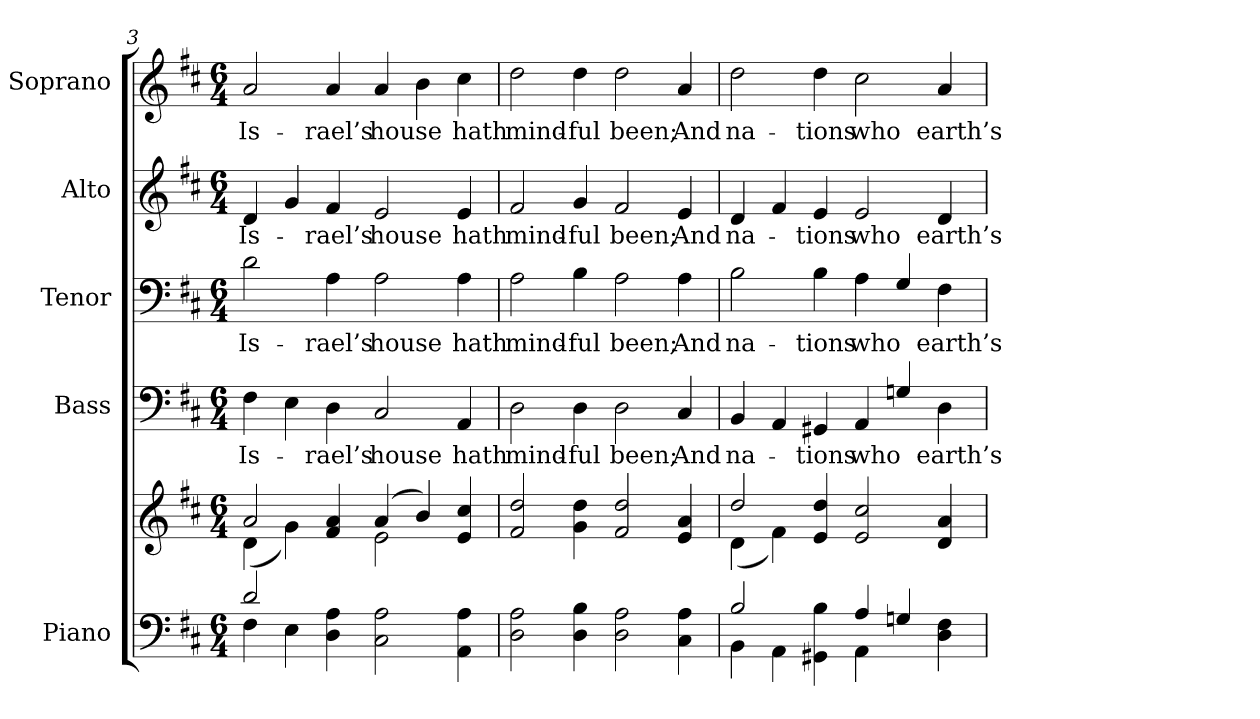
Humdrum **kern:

**kern	**kern	**kern	**text	**kern	**text	**kern	**text	**kern	**text
*part5	*part5	*part4	*part4	*part3	*part3	*part2	*part2	*part1	*part1
*staff6	*staff5	*staff4	*staff4	*staff3	*staff3	*staff2	*staff2	*staff1	*staff1
*I"Piano	*	*I"Bass	*	*I"Tenor	*	*I"Alto	*	*I"Soprano	*
*I'Pno.	*	*I'B.	*	*I'T.	*	*I'A.	*	*I'S.	*
!!LO:LB:g=z
*clefF4	*clefG2	*clefF4	*	*clefF4	*	*clefG2	*	*clefG2	*
*k[f#c#]	*k[f#c#]	*k[f#c#]	*	*k[f#c#]	*	*k[f#c#]	*	*k[f#c#]	*
*D:	*D:	*D:	*	*D:	*	*D:	*	*D:	*
*M6/4	*M6/4	*M6/4	*	*M6/4	*	*M6/4	*	*M6/4	*
=3	=3	=3	=3	=3	=3	=3	=3	=3	=3
*^	*^	*	*	*	*	*	*	*	*
!	!	!	!	!	!LO:LY:b:color=#000000	!	!	!	!	!	!
!	!	!	!	!	!	!	!LO:LY:b:color=#000000	!	!	!	!
!	!	!	!	!	!	!	!	!	!LO:LY:b:color=#000000	!	!
!	!	!	!	!	!	!	!	!	!	!	!LO:LY:b:color=#000000
2di/	4F#i\	2ai/	(4di\	4F#i\	Is-	2di\	Is-	4di/	Is-	2ai/	Is-
.	4Ei\	.	4gi\)	4Ei\	.	.	.	4gi/	.	.	.
!	!	!	!	!	!LO:LY:b:color=#000000	!	!	!	!	!	!
!	!	!	!	!	!	!	!LO:LY:b:color=#000000	!	!	!	!
!	!	!	!	!	!	!	!	!	!LO:LY:b:color=#000000	!	!
!	!	!	!	!	!	!	!	!	!	!	!LO:LY:b:color=#000000
4Di\ 4Ai	4ryy	4f#i/ 4ai	4ryy	4Di\	-rael’s	4Ai\	-rael’s	4f#i/	-rael’s	4ai/	-rael’s
!	!	!	!	!	!LO:LY:b:color=#000000	!	!	!	!	!	!
!	!	!	!	!	!	!	!LO:LY:b:color=#000000	!	!	!	!
!	!	!	!	!	!	!	!	!	!LO:LY:b:color=#000000	!	!
!	!	!	!	!	!	!	!	!	!	!	!LO:LY:b:color=#000000
2C#i\ 2Ai	2.ryy	(4ai/	2ei\	2C#i/	house	2Ai\	house	2ei/	house	4ai/	house
.	.	4bi/)	.	.	.	.	.	.	.	4bi\	.
!	!	!	!	!	!LO:LY:b:color=#000000	!	!	!	!	!	!
!	!	!	!	!	!	!	!LO:LY:b:color=#000000	!	!	!	!
!	!	!	!	!	!	!	!	!	!LO:LY:b:color=#000000	!	!
!	!	!	!	!	!	!	!	!	!	!	!LO:LY:b:color=#000000
4AAi\ 4Ai	.	4ei/ 4cc#i	4ryy	4AAi/	hath	4Ai\	hath	4ei/	hath	4cc#i\	hath
*v	*v	*	*	*	*	*	*	*	*	*	*
*	*v	*v	*	*	*	*	*	*	*	*
=4	=4	=4	=4	=4	=4	=4	=4	=4	=4
*	*^	*	*	*	*	*	*	*	*
!	!	!	!	!LO:LY:b:color=#000000	!	!	!	!	!	!
*	*v	*v	*	*	*	*	*	*	*	*
*	*^	*	*	*	*	*	*	*	*
!	!	!	!	!	!	!LO:LY:b:color=#000000	!	!	!	!
*	*v	*v	*	*	*	*	*	*	*	*
*	*^	*	*	*	*	*	*	*	*
!	!	!	!	!	!	!	!	!LO:LY:b:color=#000000	!	!
*	*v	*v	*	*	*	*	*	*	*	*
*	*^	*	*	*	*	*	*	*	*
!	!	!	!	!	!	!	!	!	!	!LO:LY:b:color=#000000
*	*v	*v	*	*	*	*	*	*	*	*
2Di\ 2Ai	2f#i/ 2ddi	2Di\	mind-	2Ai\	mind-	2f#i/	mind-	2ddi\	mind-
!	!	!	!LO:LY:b:color=#000000	!	!	!	!	!	!
!	!	!	!	!	!LO:LY:b:color=#000000	!	!	!	!
!	!	!	!	!	!	!	!LO:LY:b:color=#000000	!	!
!	!	!	!	!	!	!	!	!	!LO:LY:b:color=#000000
4Di\ 4Bi	4gi\ 4ddi	4Di\	-ful	4Bi\	-ful	4gi/	-ful	4ddi\	-ful
!	!	!	!LO:LY:b:color=#000000	!	!	!	!	!	!
!	!	!	!	!	!LO:LY:b:color=#000000	!	!	!	!
!	!	!	!	!	!	!	!LO:LY:b:color=#000000	!	!
!	!	!	!	!	!	!	!	!	!LO:LY:b:color=#000000
2Di\ 2Ai	2f#i/ 2ddi	2Di\	been;	2Ai\	been;	2f#i/	been;	2ddi\	been;
!	!	!	!LO:LY:b:color=#000000	!	!	!	!	!	!
!	!	!	!	!	!LO:LY:b:color=#000000	!	!	!	!
!	!	!	!	!	!	!	!LO:LY:b:color=#000000	!	!
!	!	!	!	!	!	!	!	!	!LO:LY:b:color=#000000
4C#i\ 4Ai	4ei/ 4ai	4C#i/	And	4Ai\	And	4ei/	And	4ai/	And
!!LO:PB:g=z
=5	=5	=5	=5	=5	=5	=5	=5	=5	=5
*^	*^	*	*	*	*	*	*	*	*
!	!	!	!	!	!LO:LY:b:color=#000000	!	!	!	!	!	!
!	!	!	!	!	!	!	!LO:LY:b:color=#000000	!	!	!	!
!	!	!	!	!	!	!	!	!	!LO:LY:b:color=#000000	!	!
!	!	!	!	!	!	!	!	!	!	!	!LO:LY:b:color=#000000
2Bi/	4BBi\	2ddi/	(4di\	4BBi/	na-	2Bi\	na-	4di/	na-	2ddi\	na-
.	4AAi\	.	4f#i\)	4AAi/	.	.	.	4f#i/	.	.	.
!	!	!	!	!	!LO:LY:b:color=#000000	!	!	!	!	!	!
!	!	!	!	!	!	!	!LO:LY:b:color=#000000	!	!	!	!
!	!	!	!	!	!	!	!	!	!LO:LY:b:color=#000000	!	!
!	!	!	!	!	!	!	!	!	!	!	!LO:LY:b:color=#000000
4GG#Xi\ 4Bi	4ryy	4ei/ 4ddi	4ryy	4GG#Xi/	-tions	4Bi\	-tions	4ei/	-tions	4ddi\	-tions
!	!	!	!	!	!LO:LY:b:color=#000000	!	!	!	!	!	!
!	!	!	!	!	!	!	!LO:LY:b:color=#000000	!	!	!	!
!	!	!	!	!	!	!	!	!	!LO:LY:b:color=#000000	!	!
!	!	!	!	!	!	!	!	!	!	!	!LO:LY:b:color=#000000
4Ai/	4AAi\	2ei/ 2cc#i	2.ryy	4AAi/	who	4Ai\	who	2ei/	who	2cc#i\	who
4Gni/	4ryy	.	.	4Gni/	.	4Gi/	.	.	.	.	.
!	!	!	!	!	!LO:LY:b:color=#000000	!	!	!	!	!	!
!	!	!	!	!	!	!	!LO:LY:b:color=#000000	!	!	!	!
!	!	!	!	!	!	!	!	!	!LO:LY:b:color=#000000	!	!
!	!	!	!	!	!	!	!	!	!	!	!LO:LY:b:color=#000000
4Di\ 4F#i	4ryy	4di/ 4ai	.	4Di\	earth’s	4F#i\	earth’s	4di/	earth’s	4ai/	earth’s
*v	*v	*	*	*	*	*	*	*	*	*	*
*	*v	*v	*	*	*	*	*	*	*	*
=	=	=	=	=	=	=	=	=	=
*-	*-	*-	*-	*-	*-	*-	*-	*-	*-
